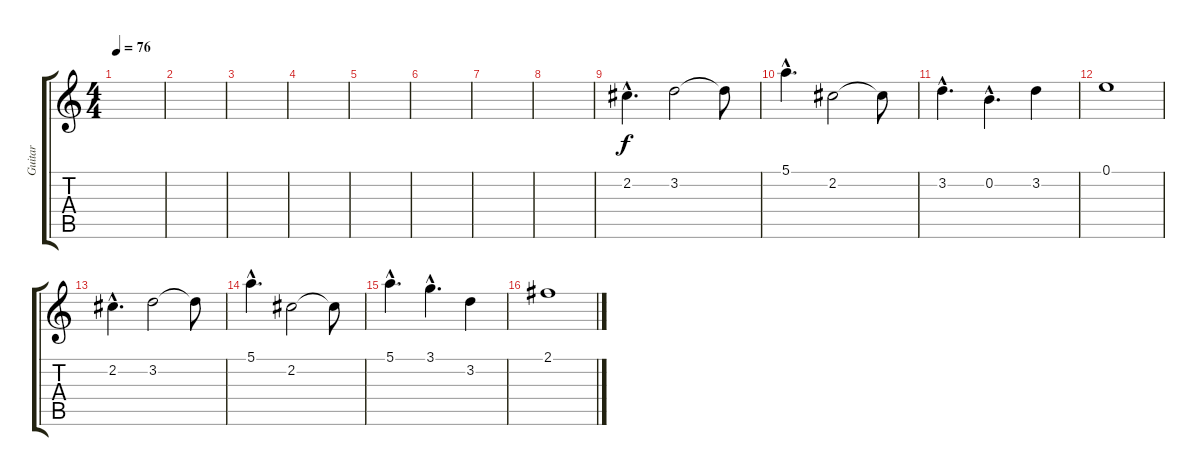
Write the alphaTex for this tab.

\track ("Guitar" "Guitar") {instrument distortionguitar}
\staff {score tabs}
\tuning (E4 B3 G3 D3 A2 E2) {hide}
\ts (4 4)
\tempo 76
\clef g2
\ks c
|
|
|
|
|
|
|
|
2.2{hac}.4{d} 3.2.2 3.2{t}.8 |
5.1{hac}.4{d} 2.2.2 2.2{t}.8 |
3.2{hac}.4{d} 0.2{hac}.4{d} 3.2.4 |
0.1.1 |
2.2{hac}.4{d} 3.2.2 3.2{t}.8 |
5.1{hac}.4{d} 2.2.2 2.2{t}.8 |
5.1{hac}.4{d} 3.1{hac}.4{d} 3.2.4 |
2.1.1
